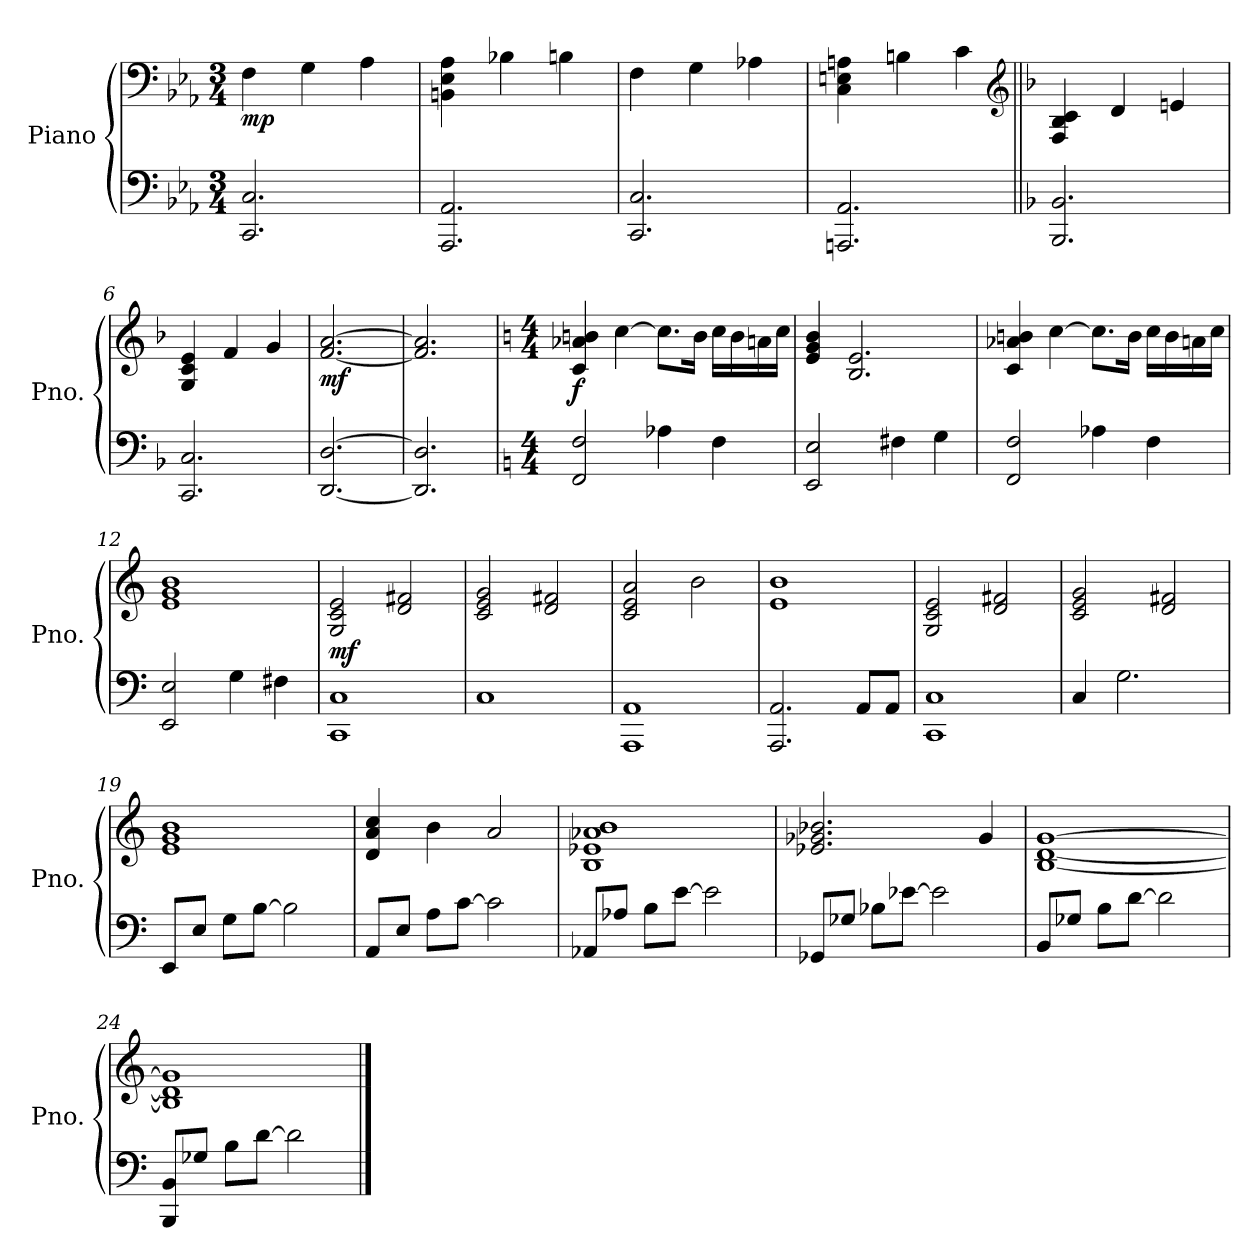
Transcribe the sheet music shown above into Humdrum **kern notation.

**kern	**kern	**dynam
*part1	*part1	*part1
*staff2	*staff1	*staff1/2
*I"Piano	*	*
*I'Pno.	*	*
*clefF4	*clefF4	*
*k[b-e-a-]	*k[b-e-a-]	*
*E-:	*E-:	*
*M3/4	*M3/4	*
=1	=1	=1
!	!	!LO:DY:b
2.CC/ 2.C/	4F\	mp
.	4G\	.
.	4A-\	.
=2	=2	=2
2.AAA-/ 2.AA-/	4BBn\ 4E-\ 4A-\	.
.	4B-X\	.
.	4Bn\	.
=3	=3	=3
2.CC/ 2.C/	4F\	.
.	4G\	.
.	4A-X\	.
=4	=4	=4
2.AAAn/ 2.AA-/	4C\ 4En\ 4An\	.
.	4Bn\	.
.	4c\	.
*	*clefG2	*
=5||	=5||	=5||
*k[b-]	*k[b-]	*
*F:	*F:	*
2.BBB-/ 2.BB-/	4F/ 4B-/ 4c/	.
.	4d/	.
.	4en/	.
=6	=6	=6
2.CC/ 2.C/	4G/ 4c/ 4e/	.
.	4f/	.
.	4g/	.
!!LO:LB:g=z
=7	=7	=7
!	!	!LO:DY:b
[2.DD/ [2.D/	[2.f/ [2.a/	mf
=8	=8	=8
2.DD/] 2.D/]	2.f/] 2.a/]	.
=9	=9	=9
*k[]	*k[]	*
*C:	*C:	*
*M4/4	*M4/4	*
!	!	!LO:DY:a=2
2FF/ 2F/	4c/ 4a-X/ 4bn/	f
.	[4cc\	.
4A-X\	8.cc\L]	.
.	16b\Jk	.
4F\	16cc\LL	.
.	16b\	.
.	16an\	.
.	16cc\JJ	.
=10	=10	=10
2EE/ 2E/	4e/ 4g/ 4b/	.
.	2.B/ 2.e/	.
4F#X\	.	.
4G\	.	.
!!LO:LB:g=z
=11	=11	=11
2FF/ 2F/	4c/ 4a-X/ 4bn/	.
.	[4cc\	.
4A-X\	8.cc\L]	.
.	16b\Jk	.
4F\	16cc\LL	.
.	16b\	.
.	16an\	.
.	16cc\JJ	.
=12	=12	=12
2EE/ 2E/	1e 1g 1b	.
4G\	.	.
4F#X\	.	.
=13	=13	=13
!	!	!LO:DY:b
1CC 1C	2G/ 2c/ 2e/	mf
.	2d/ 2f#X/	.
=14	=14	=14
1C	2c/ 2e/ 2g/	.
.	2d/ 2f#X/	.
=15	=15	=15
1AAA 1AA	2c/ 2e/ 2a/	.
.	2b\	.
!!LO:LB:g=z
=16	=16	=16
2.AAA/ 2.AA/	1e 1b	.
8AA/L	.	.
8AA/J	.	.
=17	=17	=17
1CC 1C	2G/ 2c/ 2e/	.
.	2d/ 2f#X/	.
=18	=18	=18
4C/	2c/ 2e/ 2g/	.
2.G\	.	.
.	2d/ 2f#X/	.
=19	=19	=19
8EE/L	1e 1g 1b	.
8E/J	.	.
8G\L	.	.
[8B\J	.	.
2B\]	.	.
=20	=20	=20
8AA/L	4d/ 4a/ 4cc/	.
8E/J	.	.
8A\L	4b\	.
[8c\J	.	.
2c\]	2a/	.
!!LO:LB:g=z
=21	=21	=21
8AA-X/L	1B 1e-X 1a-X 1b	.
8A-X/J	.	.
8B\L	.	.
[8e\J	.	.
2e\]	.	.
=22	=22	=22
8GG-X/L	2.e-X/ 2.g-X/ 2.b-X/	.
8G-X/J	.	.
8B-X\L	.	.
[8e-X\J	.	.
2e-\]	.	.
.	4g-/	.
=23	=23	=23
8BB/L	[1B [1d [1g	.
8G-X/J	.	.
8B\L	.	.
[8d\J	.	.
2d\]	.	.
=24	=24	=24
8BBB/ 8BB/L	1B] 1d] 1g]	.
8G-X/J	.	.
8B\L	.	.
[8d\J	.	.
2d\]	.	.
==	==	==
*-	*-	*-
